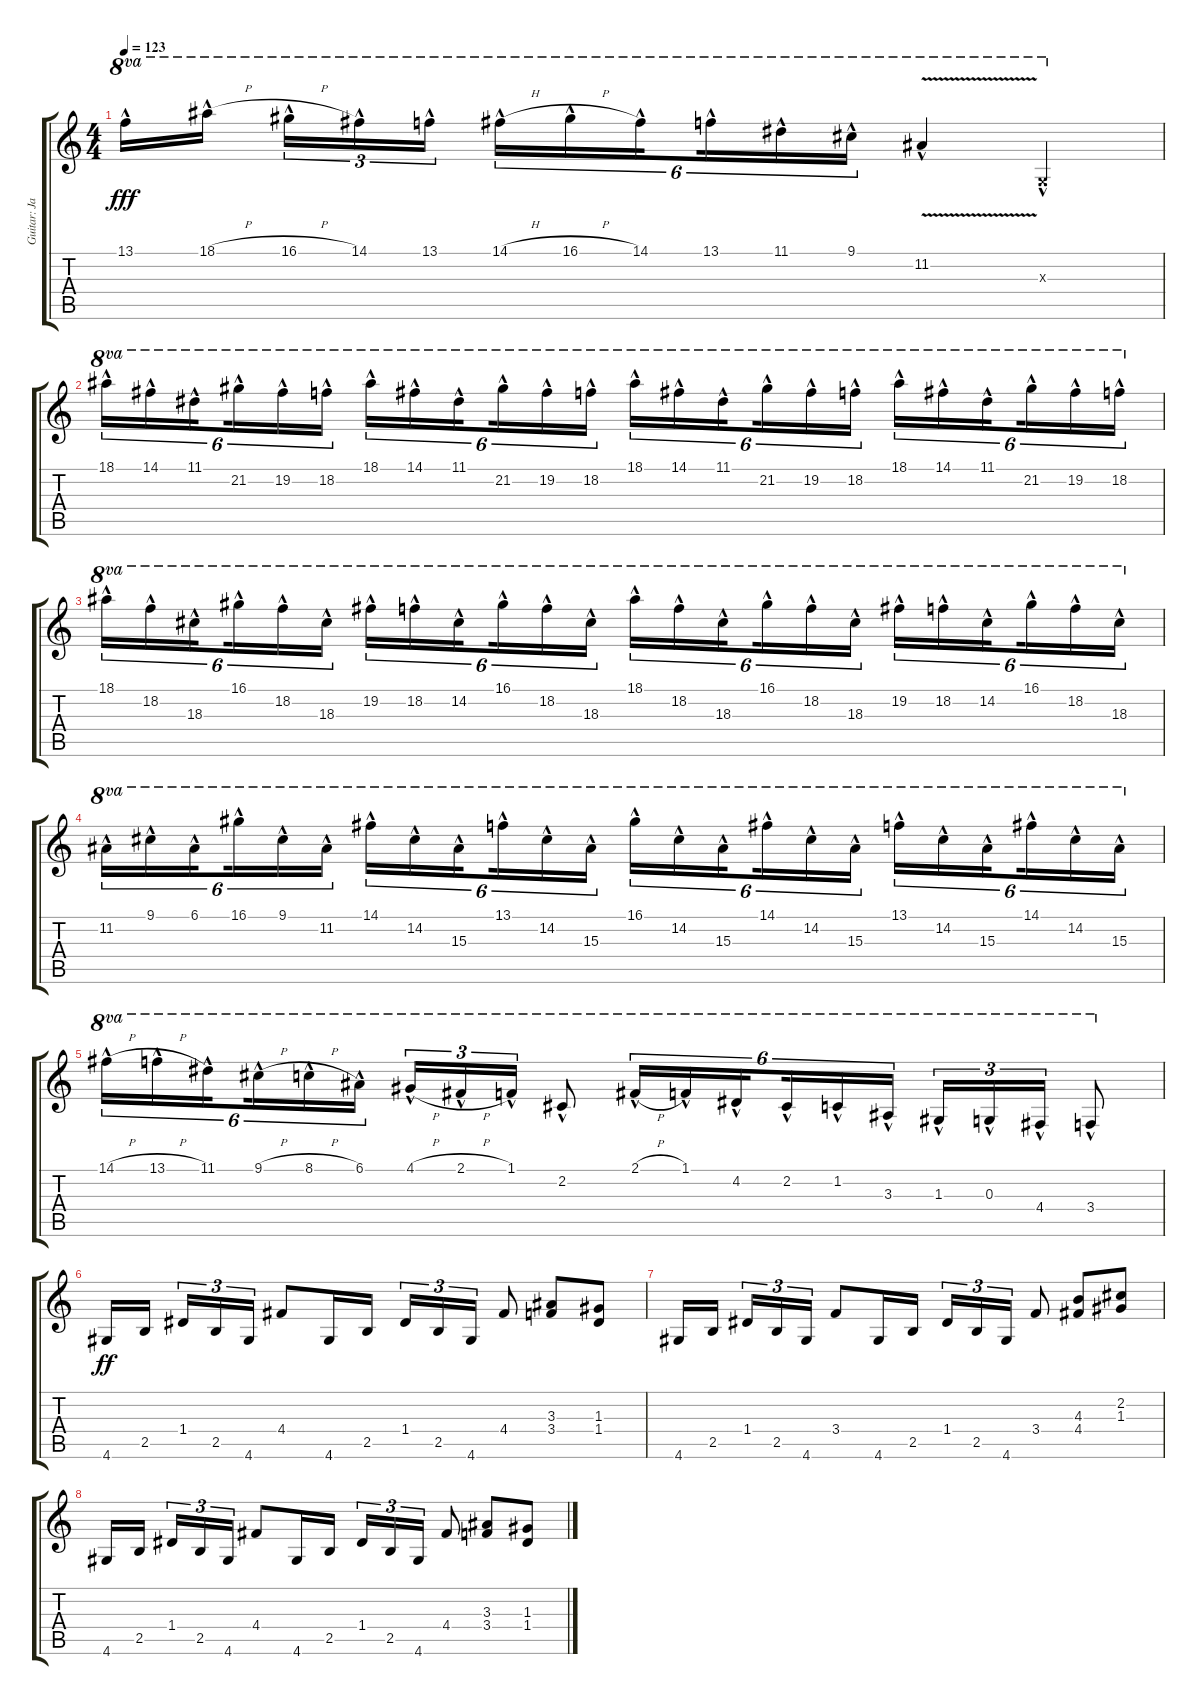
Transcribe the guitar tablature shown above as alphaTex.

\track ("Guitar: Jake" "Guitar: Ja") {instrument overdrivenguitar}
\staff {score tabs}
\tuning (E4 B3 G3 D3 A2 E2) {hide}
\ts (4 4)
\tempo 123
\clef g2
\ks c
13.1{hac}.16{ot 8va dy fff} 18.1{h hac}.16{ot 8va beam splitsecondary} 16.1{h hac}.16{tu (3 2) ot 8va} 14.1{hac}.16{tu (3 2) ot 8va} 13.1{hac}.16{tu (3 2) ot 8va} 14.1{h hac}.16{tu (6 4) ot 8va} 16.1{h hac}.16{tu (6 4) ot 8va} 14.1{hac}.16{tu (6 4) ot 8va beam splitsecondary} 13.1{hac}.16{tu (6 4) ot 8va} 11.1{hac}.16{tu (6 4) ot 8va} 9.1{hac}.16{tu (6 4) ot 8va} 11.2{v hac}.4{ot 8va} 0.3{hac x}.4{ot 8va} |
18.1{hac}.16{tu (6 4) ot 8va} 14.1{hac}.16{tu (6 4) ot 8va} 11.1{hac}.16{tu (6 4) ot 8va beam splitsecondary} 21.2{hac}.16{tu (6 4) ot 8va} 19.2{hac}.16{tu (6 4) ot 8va} 18.2{hac}.16{tu (6 4) ot 8va} 18.1{hac}.16{tu (6 4) ot 8va} 14.1{hac}.16{tu (6 4) ot 8va} 11.1{hac}.16{tu (6 4) ot 8va beam splitsecondary} 21.2{hac}.16{tu (6 4) ot 8va} 19.2{hac}.16{tu (6 4) ot 8va} 18.2{hac}.16{tu (6 4) ot 8va} 18.1{hac}.16{tu (6 4) ot 8va} 14.1{hac}.16{tu (6 4) ot 8va} 11.1{hac}.16{tu (6 4) ot 8va beam splitsecondary} 21.2{hac}.16{tu (6 4) ot 8va} 19.2{hac}.16{tu (6 4) ot 8va} 18.2{hac}.16{tu (6 4) ot 8va} 18.1{hac}.16{tu (6 4) ot 8va} 14.1{hac}.16{tu (6 4) ot 8va} 11.1{hac}.16{tu (6 4) ot 8va beam splitsecondary} 21.2{hac}.16{tu (6 4) ot 8va} 19.2{hac}.16{tu (6 4) ot 8va} 18.2{hac}.16{tu (6 4) ot 8va} |
18.1{hac}.16{tu (6 4) ot 8va} 18.2{hac}.16{tu (6 4) ot 8va} 18.3{hac}.16{tu (6 4) ot 8va beam splitsecondary} 16.1{hac}.16{tu (6 4) ot 8va} 18.2{hac}.16{tu (6 4) ot 8va} 18.3{hac}.16{tu (6 4) ot 8va} 19.2{hac}.16{tu (6 4) ot 8va} 18.2{hac}.16{tu (6 4) ot 8va} 14.2{hac}.16{tu (6 4) ot 8va beam splitsecondary} 16.1{hac}.16{tu (6 4) ot 8va} 18.2{hac}.16{tu (6 4) ot 8va} 18.3{hac}.16{tu (6 4) ot 8va} 18.1{hac}.16{tu (6 4) ot 8va} 18.2{hac}.16{tu (6 4) ot 8va} 18.3{hac}.16{tu (6 4) ot 8va beam splitsecondary} 16.1{hac}.16{tu (6 4) ot 8va} 18.2{hac}.16{tu (6 4) ot 8va} 18.3{hac}.16{tu (6 4) ot 8va} 19.2{hac}.16{tu (6 4) ot 8va} 18.2{hac}.16{tu (6 4) ot 8va} 14.2{hac}.16{tu (6 4) ot 8va beam splitsecondary} 16.1{hac}.16{tu (6 4) ot 8va} 18.2{hac}.16{tu (6 4) ot 8va} 18.3{hac}.16{tu (6 4) ot 8va} |
11.2{hac}.16{tu (6 4) ot 8va} 9.1{hac}.16{tu (6 4) ot 8va} 6.1{hac}.16{tu (6 4) ot 8va beam splitsecondary} 16.1{hac}.16{tu (6 4) ot 8va} 9.1{hac}.16{tu (6 4) ot 8va} 11.2{hac}.16{tu (6 4) ot 8va} 14.1{hac}.16{tu (6 4) ot 8va} 14.2{hac}.16{tu (6 4) ot 8va} 15.3{hac}.16{tu (6 4) ot 8va beam splitsecondary} 13.1{hac}.16{tu (6 4) ot 8va} 14.2{hac}.16{tu (6 4) ot 8va} 15.3{hac}.16{tu (6 4) ot 8va} 16.1{hac}.16{tu (6 4) ot 8va} 14.2{hac}.16{tu (6 4) ot 8va} 15.3{hac}.16{tu (6 4) ot 8va beam splitsecondary} 14.1{hac}.16{tu (6 4) ot 8va} 14.2{hac}.16{tu (6 4) ot 8va} 15.3{hac}.16{tu (6 4) ot 8va} 13.1{hac}.16{tu (6 4) ot 8va} 14.2{hac}.16{tu (6 4) ot 8va} 15.3{hac}.16{tu (6 4) ot 8va beam splitsecondary} 14.1{hac}.16{tu (6 4) ot 8va} 14.2{hac}.16{tu (6 4) ot 8va} 15.3{hac}.16{tu (6 4) ot 8va} |
14.1{h hac}.16{tu (6 4) ot 8va} 13.1{h hac}.16{tu (6 4) ot 8va} 11.1{hac}.16{tu (6 4) ot 8va beam splitsecondary} 9.1{h hac}.16{tu (6 4) ot 8va} 8.1{h hac}.16{tu (6 4) ot 8va} 6.1{hac}.16{tu (6 4) ot 8va} 4.1{h hac}.16{tu (3 2) ot 8va} 2.1{h hac}.16{tu (3 2) ot 8va} 1.1{hac}.16{tu (3 2) ot 8va} 2.2{hac}.8{ot 8va} 2.1{h hac}.16{tu (6 4) ot 8va} 1.1{hac}.16{tu (6 4) ot 8va} 4.2{hac}.16{tu (6 4) ot 8va beam splitsecondary} 2.2{hac}.16{tu (6 4) ot 8va} 1.2{hac}.16{tu (6 4) ot 8va} 3.3{hac}.16{tu (6 4) ot 8va} 1.3{hac}.16{tu (3 2) ot 8va} 0.3{hac}.16{tu (3 2) ot 8va} 4.4{hac}.16{tu (3 2) ot 8va} 3.4{hac}.8{ot 8va} |
4.6.16{dy ff} 2.5.16{beam splitsecondary} 1.4.16{tu (3 2)} 2.5.16{tu (3 2)} 4.6.16{tu (3 2)} 4.4.8 4.6.16 2.5.16 1.4.16{tu (3 2)} 2.5.16{tu (3 2)} 4.6.16{tu (3 2)} 4.4.8 (3.3 3.4).8 (1.3 1.4).8 |
4.6.16 2.5.16{beam splitsecondary} 1.4.16{tu (3 2)} 2.5.16{tu (3 2)} 4.6.16{tu (3 2)} 3.4.8 4.6.16 2.5.16 1.4.16{tu (3 2)} 2.5.16{tu (3 2)} 4.6.16{tu (3 2)} 3.4.8 (4.3 4.4).8 (2.2 1.3).8 |
4.6.16 2.5.16{beam splitsecondary} 1.4.16{tu (3 2)} 2.5.16{tu (3 2)} 4.6.16{tu (3 2)} 4.4.8 4.6.16 2.5.16 1.4.16{tu (3 2)} 2.5.16{tu (3 2)} 4.6.16{tu (3 2)} 4.4.8 (3.3 3.4).8 (1.3 1.4).8
